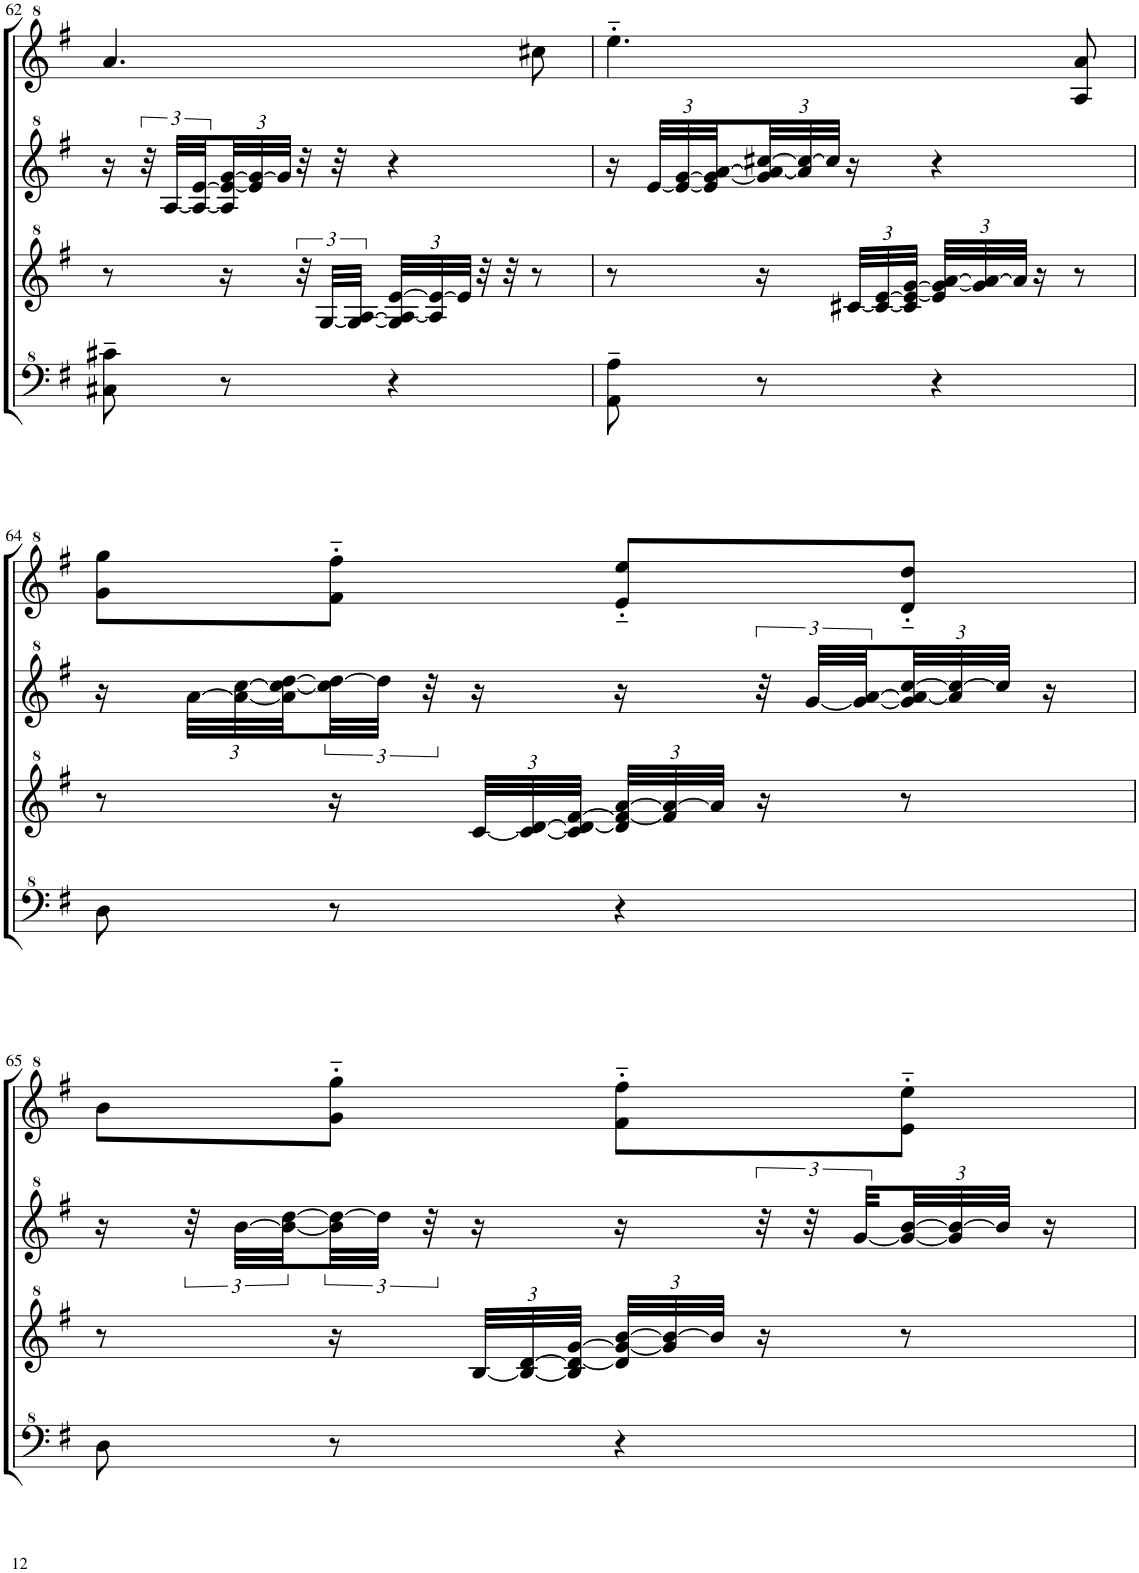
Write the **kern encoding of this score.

**kern	**kern	**kern	**kern
*part1	*part1	*part1	*part1
*staff4	*staff3	*staff2	*staff1
*I"Model III	*	*	*
!!LO:PB:g=z
*clefF^4	*clefG^2	*clefG^2	*clefG^2
*k[f#]	*k[f#]	*k[f#]	*k[f#]
*M2/4	*M2/4	*M2/4	*M2/4
=62	=62	=62	=62
8c#X\~ 8cc#X\~	8r	16r	4.aa/
.	.	48r	.
.	.	[48a/LLL	.
.	.	48a/_ [48ee/	.
*	*	*Xbrackettup	*
8r	16r	48a/] 48ee/_ [48gg/	.
.	.	48ee/] 48gg/_	.
.	.	48gg/JJJ]	.
.	48r	32r	.
.	[48g/LLL	.	.
.	.	32r	.
.	48g/_ [48a/JJJ	.	.
*	*Xbrackettup	*	*
4r	48g/] 48a/_ [48ee/LLL	4r	.
.	48a/] 48ee/_	.	.
.	48ee/JJJ]	.	.
.	32r	.	.
.	32r	.	.
.	8r	.	8ccc#X\
=63	=63	=63	=63
8A\~ 8a\~	8r	16r	4.eee'~\
.	.	[48ee/LLL	.
.	.	48ee/_ [48gg/	.
.	.	48ee/] 48gg/_ [48aa/	.
8r	16r	48gg/] 48aa/_ [48ccc#X/	.
.	.	48aa/] 48ccc#/_	.
.	.	48ccc#/JJJ]	.
.	[48cc#X/LLL	16r	.
.	48cc#/_ [48ee/	.	.
.	48cc#/] 48ee/_ [48gg/JJJ	.	.
4r	48ee/] 48gg/_ [48aa/LLL	4r	.
.	48gg/] 48aa/_	.	.
.	48aa/JJJ]	.	.
.	16r	.	.
.	8r	.	8a/ 8aa/
!!LO:LB:g=z
=64	=64	=64	=64
8d\	8r	16r	8gg\ 8ggg\L
.	.	[48aa\LLL	.
.	.	48aa\_ [48ccc\	.
.	.	48aa\] 48ccc\_ [48ddd\	.
*	*	*brackettup	*
8r	16r	48ccc\] 48ddd\_	8ff#\'~ 8fff#\'~J
.	.	48ddd\JJJ]	.
.	.	48r	.
.	[48cc/LLL	16r	.
.	48cc/_ [48dd/	.	.
.	48cc/] 48dd/_ [48ff#/JJJ	.	.
4r	48dd/] 48ff#/_ [48aa/LLL	16r	8ee/'~ 8eee/'~L
.	48ff#/] 48aa/_	.	.
.	48aa/JJJ]	.	.
.	16r	48r	.
.	.	[48gg/LLL	.
.	.	48gg/_ [48aa/	.
*	*	*Xbrackettup	*
.	8r	48gg/] 48aa/_ [48ccc/	8dd/'~ 8ddd/'~J
.	.	48aa/] 48ccc/_	.
.	.	48ccc/JJJ]	.
.	.	16r	.
!!LO:LB:g=z
=65	=65	=65	=65
8d\	8r	16r	8bb\L
*	*	*brackettup	*
.	.	48r	.
.	.	[48bb\LLL	.
.	.	48bb\_ [48ddd\	.
8r	16r	48bb\] 48ddd\_	8gg\'~ 8ggg\'~J
.	.	48ddd\JJJ]	.
.	.	48r	.
.	[48b/LLL	16r	.
.	48b/_ [48dd/	.	.
.	48b/] 48dd/_ [48gg/JJJ	.	.
4r	48dd/] 48gg/_ [48bb/LLL	16r	8ff#\'~ 8fff#\'~L
.	48gg/] 48bb/_	.	.
.	48bb/JJJ]	.	.
.	16r	48r	.
.	.	48r	.
.	.	[48gg/LLL	.
*	*	*Xbrackettup	*
.	8r	48gg/_ [48bb/	8ee\'~ 8eee\'~J
.	.	48gg/] 48bb/_	.
.	.	48bb/JJJ]	.
.	.	16r	.
=	=	=	=
*-	*-	*-	*-
